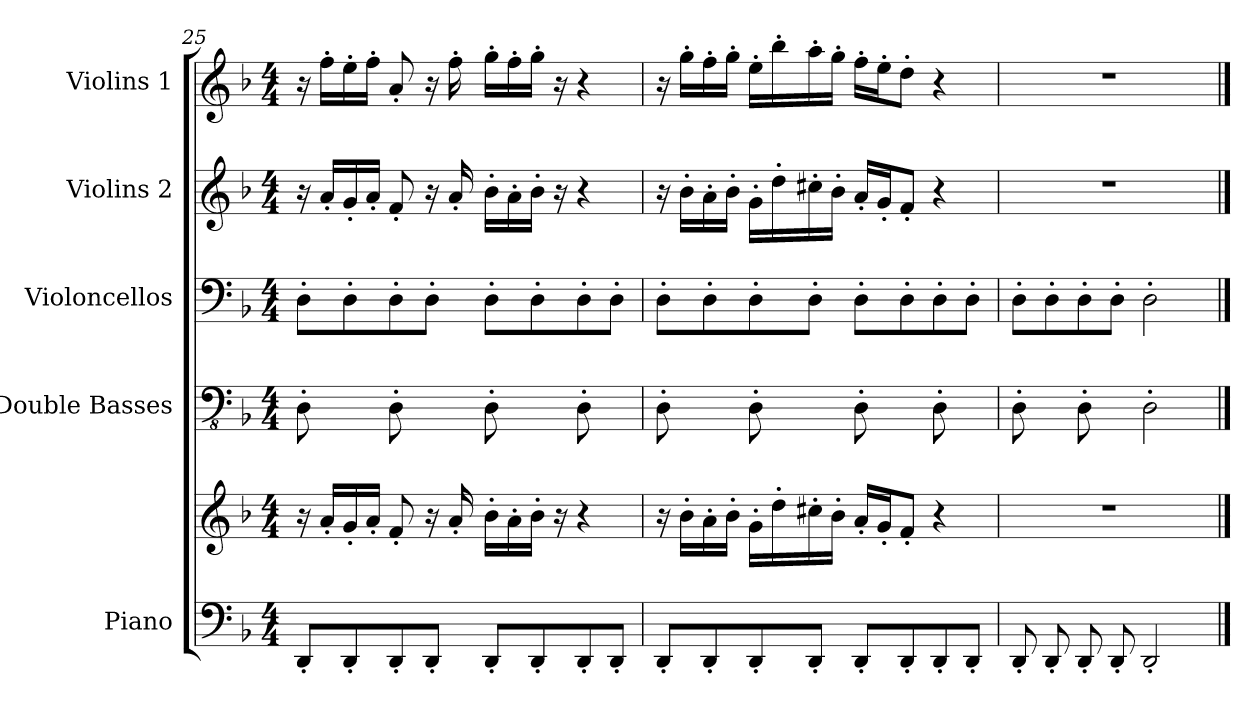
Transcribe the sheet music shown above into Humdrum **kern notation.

**kern	**kern	**kern	**kern	**kern	**kern
*part5	*part5	*part4	*part3	*part2	*part1
*staff6	*staff5	*staff4	*staff3	*staff2	*staff1
*I"Piano	*	*I"Double Basses	*I"Violoncellos	*I"Violins 2	*I"Violins 1
*I'Pno.	*	*I'Dbs.	*I'Vlcs.	*I'Vlns. 2	*I'Vlns. 1
*clefF4	*clefG2	*clefFv4	*clefF4	*clefG2	*clefG2
*k[b-]	*k[b-]	*k[b-]	*k[b-]	*k[b-]	*k[b-]
*M4/4	*M4/4	*M4/4	*M4/4	*M4/4	*M4/4
=25	=25	=25	=25	=25	=25
8DD'/L	16r	8DD'\	8D'\L	16r	16r
.	16a'/LL	.	.	16a'/LL	16ff'\LL
8DD'/	16g'/	8ryy	8D'\	16g'/	16ee'\
.	16a'/JJ	.	.	16a'/JJ	16ff'\JJ
8DD'/	8f'/	8DD'\	8D'\	8f'/	8a'/
8DD'/J	16r	8ryy	8D'\J	16r	16r
.	16a'/	.	.	16a'/	16ff'\
8DD'/L	16b-'\LL	8DD'\	8D'\L	16b-'\LL	16gg'\LL
.	16a'/	.	.	16a'/	16ff'\
8DD'/	16b-'\JJ	8ryy	8D'\	16b-'\JJ	16gg'\JJ
.	16r	.	.	16r	16r
8DD'/	4r	8DD'\	8D'\	4r	4r
8DD'/J	.	8ryy	8D'\J	.	.
!!LO:LB:g=z
=26	=26	=26	=26	=26	=26
8DD'/L	16r	8DD'\	8D'\L	16r	16r
.	16b-'\LL	.	.	16b-'\LL	16gg'\LL
8DD'/	16a'/	8ryy	8D'\	16a'/	16ff'\
.	16b-'\JJ	.	.	16b-'\JJ	16gg'\JJ
8DD'/	16g'/LL	8DD'\	8D'\	16g'/LL	16ee'\LL
.	16dd'\	.	.	16dd'\	16bb-'\
8DD'/J	16cc#X'\	8ryy	8D'\J	16cc#X'\	16aa'\
.	16b-'\JJ	.	.	16b-'\JJ	16gg'\JJ
8DD'/L	16a'/LL	8DD'\	8D'\L	16a'/LL	16ff'\LL
.	16g'/J	.	.	16g'/J	16ee'\J
8DD'/	8f'/J	8ryy	8D'\	8f'/J	8dd'\J
8DD'/	4r	8DD'\	8D'\	4r	4r
8DD'/J	.	8ryy	8D'\J	.	.
=27	=27	=27	=27	=27	=27
8DD'/	1r	8DD'\	8D'\L	1r	1r
8DD'/	.	8ryy	8D'\	.	.
8DD'/	.	8DD'\	8D'\	.	.
8DD'/	.	8ryy	8D'\J	.	.
2DD'/	.	2DD'\	2D'\	.	.
==	==	==	==	==	==
*-	*-	*-	*-	*-	*-
